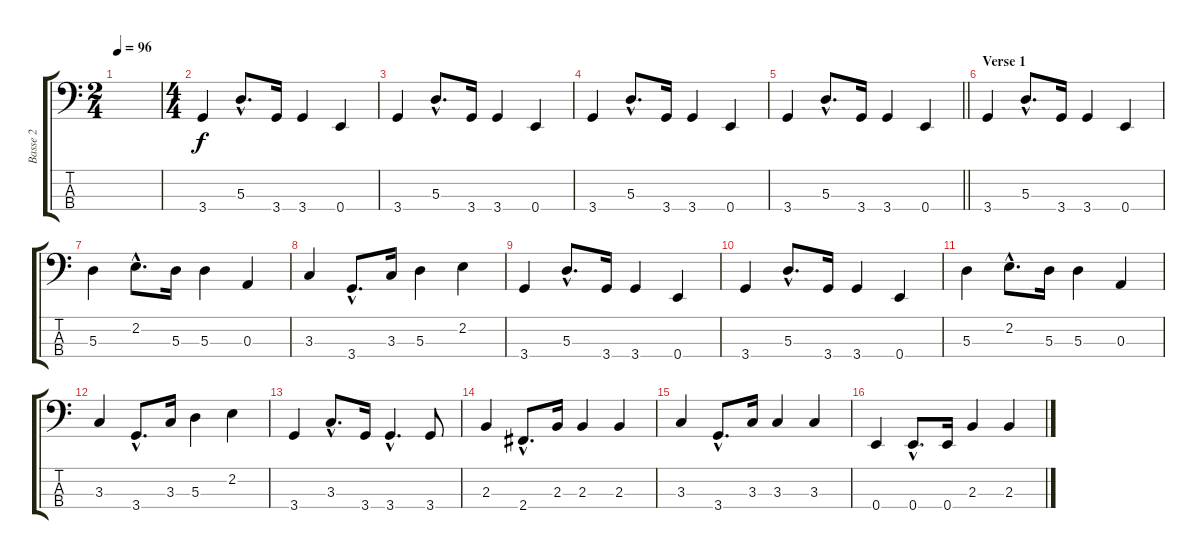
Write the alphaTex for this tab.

\track ("Basse 2" "Basse 2") {instrument fretlessbass}
\staff {score tabs}
\tuning (G2 D2 A1 E1) {hide}
\ts (2 4)
\tempo 96
\clef f4
\ks c
|
\ts (4 4)
3.4.4 5.3{hac}.8{d} 3.4.16 3.4.4 0.4.4 |
3.4.4 5.3{hac}.8{d} 3.4.16 3.4.4 0.4.4 |
3.4.4 5.3{hac}.8{d} 3.4.16 3.4.4 0.4.4 |
\barLineRight lightlight
3.4.4 5.3{hac}.8{d} 3.4.16 3.4.4 0.4.4 |
\section ("" "Verse 1")
3.4.4 5.3{hac}.8{d} 3.4.16 3.4.4 0.4.4 |
5.3.4 2.2{hac}.8{d} 5.3.16 5.3.4 0.3.4 |
3.3.4 3.4{hac}.8{d} 3.3.16 5.3.4 2.2.4 |
3.4.4 5.3{hac}.8{d} 3.4.16 3.4.4 0.4.4 |
3.4.4 5.3{hac}.8{d} 3.4.16 3.4.4 0.4.4 |
5.3.4 2.2{hac}.8{d} 5.3.16 5.3.4 0.3.4 |
3.3.4 3.4{hac}.8{d} 3.3.16 5.3.4 2.2.4 |
3.4.4 3.3{hac}.8{d} 3.4.16 3.4{hac}.4{d} 3.4.8 |
2.3.4 2.4{hac}.8{d} 2.3.16 2.3.4 2.3.4 |
3.3.4 3.4{hac}.8{d} 3.3.16 3.3.4 3.3.4 |
0.4.4 0.4{hac}.8{d} 0.4.16 2.3.4 2.3.4
